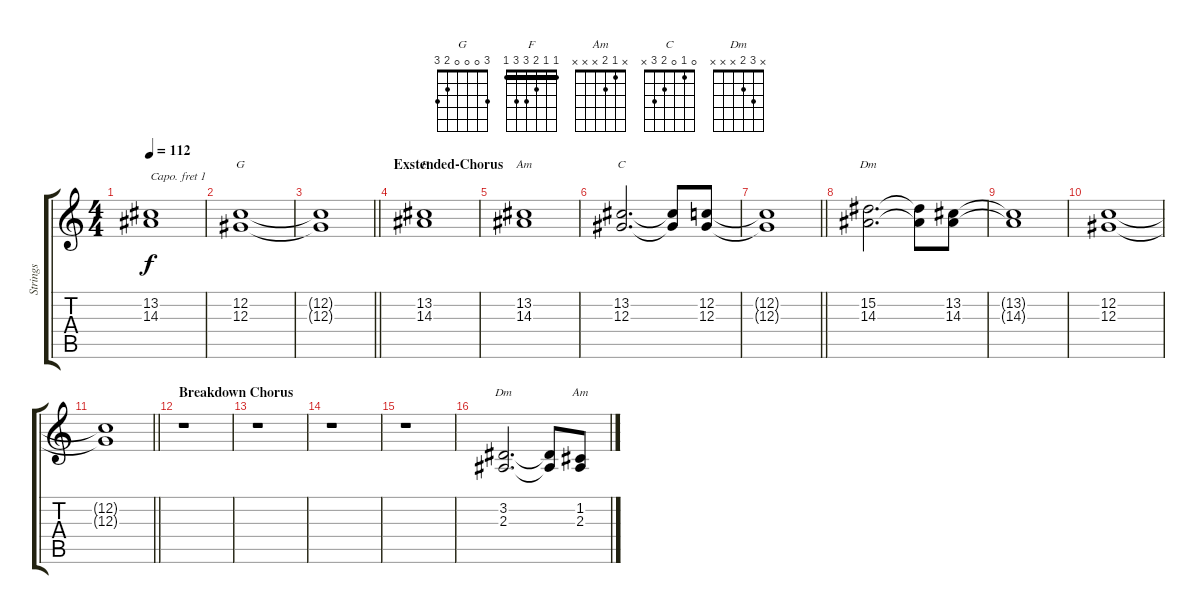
\track ("Strings" "Strings") {instrument stringensemble1}
\staff {score tabs}
\capo 1
\tuning (E4 B3 G3 D3 A2 E2) {hide}
\chord ("G" 3 0 0 0 2 3)
\chord ("F" 1 1 2 3 3 1) {barre 1}
\chord ("Am" 0 1 2 2 0 x)
\chord ("C" 0 1 0 2 3 x)
\chord ("Dm" 1 3 2 0 x x)
\chord ("Dm" x 3 2 x x x)
\chord ("Am" x 1 2 x x x)
\ts (4 4)
\tempo 112
\clef g2
\ks c
(13.2{t} 14.3{t}).1{dy f} |
(12.2 12.3).1{ch "G"} |
\barLineRight lightlight
(12.2{t} 12.3{t}).1 |
\section ("" "Exstended-Chorus")
(13.2 14.3).1{ch "F"} |
(13.2 14.3).1{ch "Am"} |
(13.2 12.3).2{d ch "C"} (13.2{t} 12.3{t}).8 (12.2 12.3).8 |
\barLineRight lightlight
(12.2{t} 12.3{t}).1 |
(15.2 14.3).2{d ch "Dm"} (15.2{t} 14.3{t}).8 (13.2 14.3).8 |
(13.2{t} 14.3{t}).1 |
(12.2 12.3).1 |
\barLineRight lightlight
(12.2{t} 12.3{t}).1 |
\section ("" "Breakdown Chorus")
r.1 |
r.1 |
r.1 |
r.1 |
(3.2 2.3).2{d ch "Dm"} (3.2{t} 2.3{t}).8 (1.2 2.3).8{ch "Am"}
